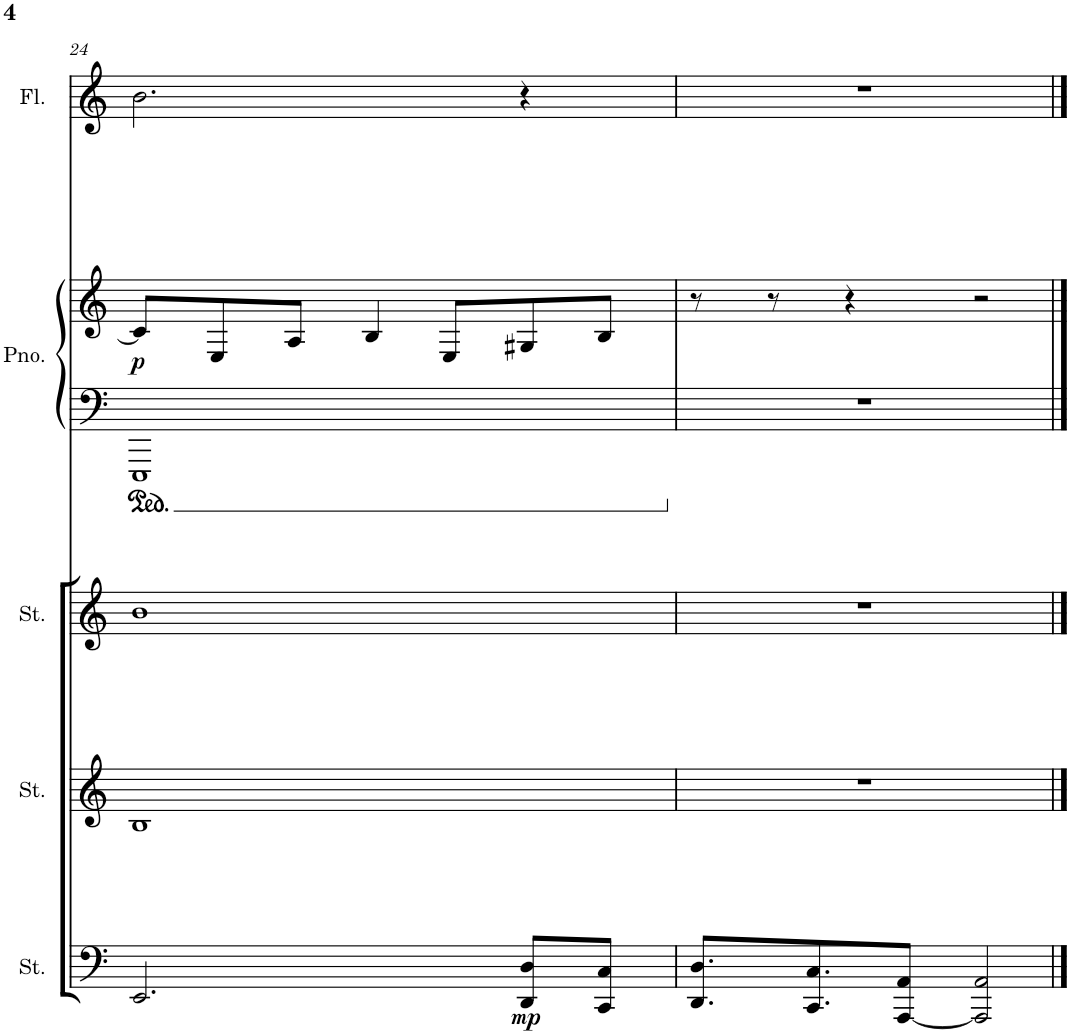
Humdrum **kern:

**kern	**dynam	**kern	**kern	**kern	**kern	**dynam	**kern
*part5	*part5	*part4	*part3	*part2	*part2	*part2	*part1
*staff6	*staff6	*staff5	*staff4	*staff3	*staff2	*staff2/3	*staff1
*I"Strings	*	*I"Strings	*I"Strings	*I"Piano	*	*	*I"Flute
*I'St.	*	*I'St.	*I'St.	*I'Pno.	*	*	*I'Fl.
!!LO:PB:g=z
*clefF4	*	*clefG2	*clefG2	*clefF4	*clefG2	*	*clefG2
*k[]	*	*k[]	*k[]	*k[]	*k[]	*	*k[]
*M4/4	*	*M4/4	*M4/4	*M4/4	*M4/4	*	*M4/4
=24	=24	=24	=24	=24	=24	=24	=24
!	!	!	!	!	!	!LO:DY:b	!
2.EE/	.	1B	1b	1EEE	8c/L]	p	2.b\
.	.	.	.	.	8E/	.	.
.	.	.	.	.	8A/J	.	.
.	.	.	.	.	4B/	.	.
.	.	.	.	.	8E/L	.	.
!	!LO:DY:b	!	!	!	!	!	!
8DD/ 8D/L	mp	.	.	.	8G#X/	.	4r
8CC/ 8C/J	.	.	.	.	8B/J	.	.
=25	=25	=25	=25	=25	=25	=25	=25
8.DD/ 8.D/L	.	1r	1r	1r	8r	.	1r
.	.	.	.	.	8r	.	.
8.CC/ 8.C/	.	.	.	.	.	.	.
.	.	.	.	.	4r	.	.
[8AAA/ 8AA/J	.	.	.	.	.	.	.
2AAA/] 2AA/	.	.	.	.	2r	.	.
==	==	==	==	==	==	==	==
*-	*-	*-	*-	*-	*-	*-	*-
